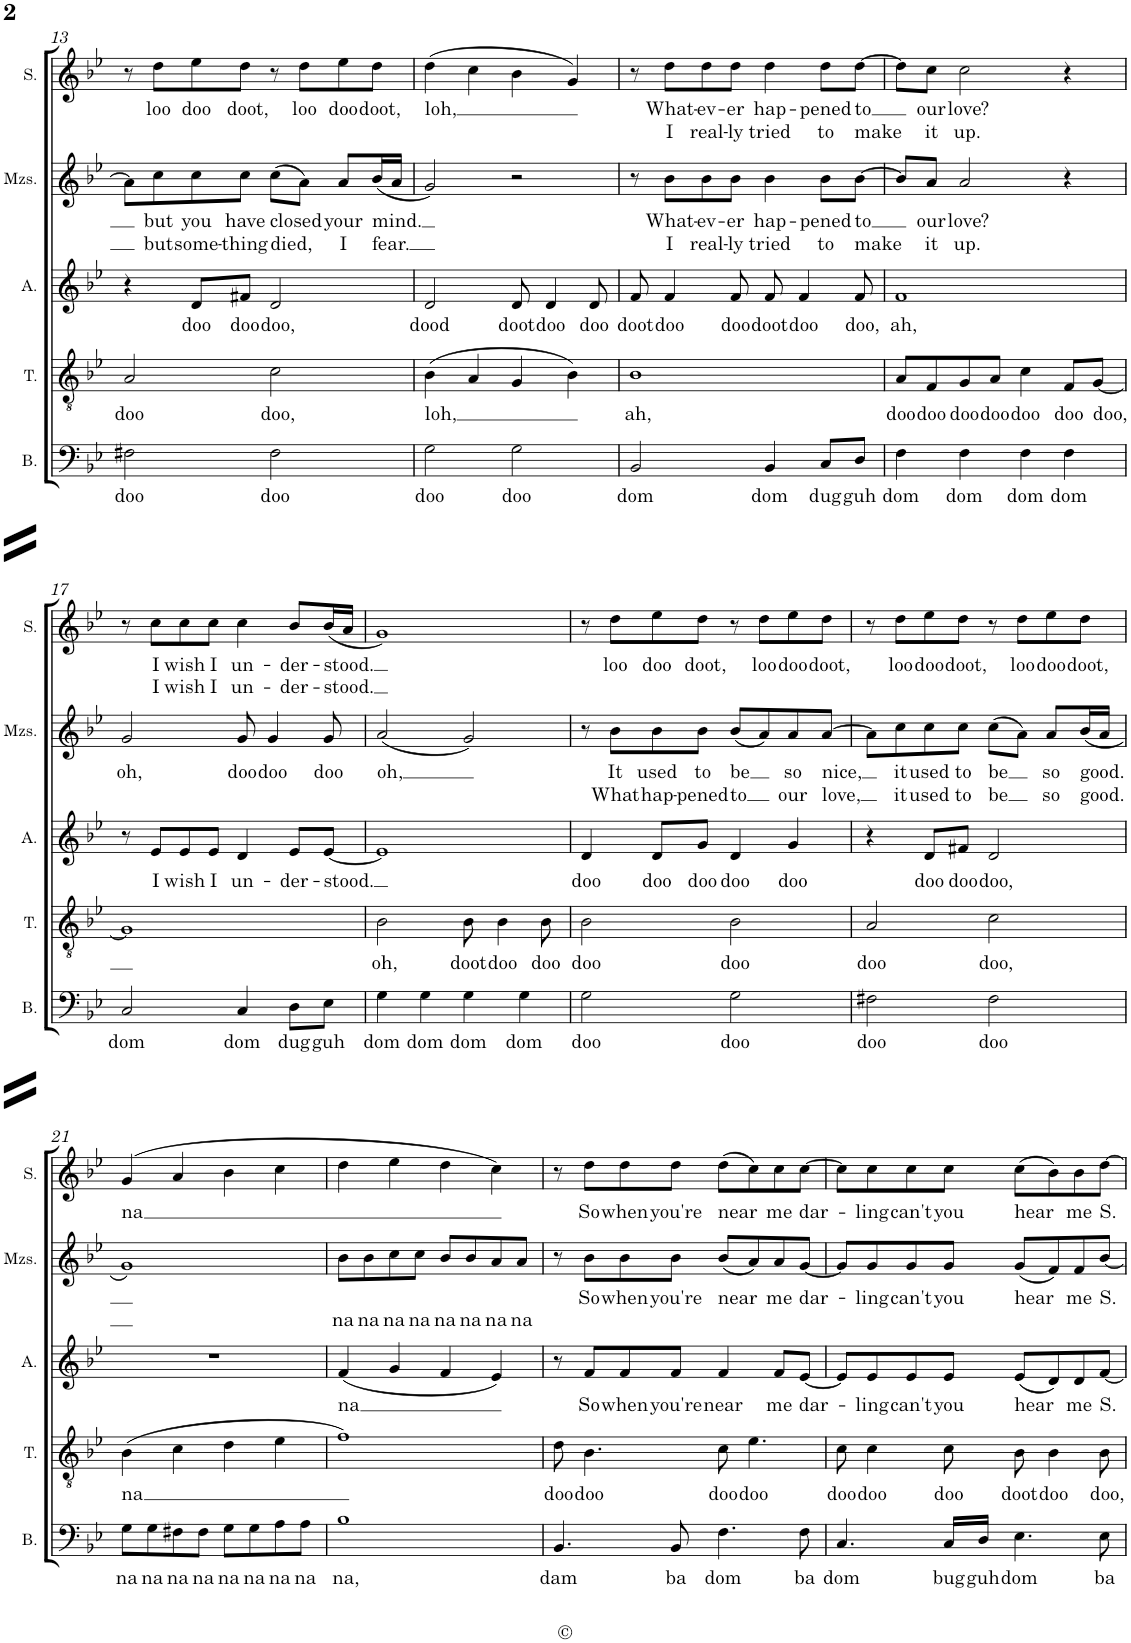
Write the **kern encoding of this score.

**kern	**text	**kern	**text	**kern	**text	**kern	**text	**text	**kern	**text	**text
*part5	*part5	*part4	*part4	*part3	*part3	*part2	*part2	*part2	*part1	*part1	*part1
*staff5	*staff5	*staff4	*staff4	*staff3	*staff3	*staff2	*staff2	*staff2	*staff1	*staff1	*staff1
*I"Bass	*	*I"Tenor	*	*I"Alto	*	*I"Mezzosopran	*	*	*I"Soprano	*	*
*I'B.	*	*I'T.	*	*I'A.	*	*I'Mzs.	*	*	*I'S.	*	*
!!LO:PB:g=z
*clefF4	*	*clefGv2	*	*clefG2	*	*clefG2	*	*	*clefG2	*	*
*k[b-e-]	*	*k[b-e-]	*	*k[b-e-]	*	*k[b-e-]	*	*	*k[b-e-]	*	*
*M4/4	*	*M4/4	*	*M4/4	*	*M4/4	*	*	*M4/4	*	*
*met(c)	*	*met(c)	*	*met(c)	*	*met(c)	*	*	*met(c)	*	*
=13	=13	=13	=13	=13	=13	=13	=13	=13	=13	=13	=13
!	!LO:LY:b	!	!LO:LY:b	!	!	!	!	!	!	!	!
2F#X\	doo	2A/	doo	4r	.	8a\L]	.	.	8r	.	.
!	!	!	!	!	!	!	!LO:LY:b	!LO:LY:b	!	!LO:LY:b	!
.	.	.	.	.	.	8cc\	but	but	8dd\L	loo	.
!	!	!	!	!	!LO:LY:b	!	!LO:LY:b	!LO:LY:b	!	!LO:LY:b	!
.	.	.	.	8d/L	doo	8cc\	you	some-	8ee-\	doo	.
!	!	!	!	!	!LO:LY:b	!	!LO:LY:b	!LO:LY:b	!	!LO:LY:b	!
.	.	.	.	8f#X/J	doo	8cc\J	have	-thing	8dd\J	doot,	.
!	!LO:LY:b	!	!LO:LY:b	!	!LO:LY:b	!	!LO:LY:b	!LO:LY:b	!	!	!
2F#\	doo	2c\	doo,	2d/	doo,	(8cc\L	closed	died,	8r	.	.
!	!	!	!	!	!	!	!	!	!	!LO:LY:b	!
.	.	.	.	.	.	8a\J)	.	.	8dd\L	loo	.
!	!	!	!	!	!	!	!LO:LY:b	!LO:LY:b	!	!LO:LY:b	!
.	.	.	.	.	.	8a/L	your	I	8ee-\	doo	.
!	!	!	!	!	!	!	!LO:LY:b	!LO:LY:b	!	!LO:LY:b	!
.	.	.	.	.	.	(16b-/L	mind.	fear.	8dd\J	doot,	.
.	.	.	.	.	.	16a/JJ	.	.	.	.	.
=14	=14	=14	=14	=14	=14	=14	=14	=14	=14	=14	=14
!	!LO:LY:b	!	!LO:LY:b	!	!LO:LY:b	!	!	!	!	!LO:LY:b	!
2G\	doo	(4B-\	loh,	2d/	dood	2g/)	.	.	(4dd\	loh,	.
.	.	4A/	.	.	.	.	.	.	4cc\	.	.
!	!LO:LY:b	!	!	!	!LO:LY:b	!	!	!	!	!	!
2G\	doo	4G/	.	8d/	doot	2r	.	.	4b-\	.	.
!	!	!	!	!	!LO:LY:b	!	!	!	!	!	!
.	.	.	.	4d/	doo	.	.	.	.	.	.
.	.	4B-\)	.	.	.	.	.	.	4g/)	.	.
!	!	!	!	!	!LO:LY:b	!	!	!	!	!	!
.	.	.	.	8d/	doo	.	.	.	.	.	.
=15	=15	=15	=15	=15	=15	=15	=15	=15	=15	=15	=15
!	!LO:LY:b	!	!LO:LY:b	!	!LO:LY:b	!	!	!	!	!	!
2BB-/	dom	1B-	ah,	8f/	doot	8r	.	.	8r	.	.
!	!	!	!	!	!LO:LY:b	!	!LO:LY:b	!LO:LY:b	!	!LO:LY:b	!LO:LY:b
.	.	.	.	4f/	doo	8b-\L	What-	I	8dd\L	What-	I
!	!	!	!	!	!	!	!LO:LY:b	!LO:LY:b	!	!LO:LY:b	!LO:LY:b
.	.	.	.	.	.	8b-\	-ev-	real-	8dd\	-ev-	real-
!	!	!	!	!	!LO:LY:b	!	!LO:LY:b	!LO:LY:b	!	!LO:LY:b	!LO:LY:b
.	.	.	.	8f/	doo	8b-\J	-er	-ly	8dd\J	-er	-ly
!	!LO:LY:b	!	!	!	!LO:LY:b	!	!LO:LY:b	!LO:LY:b	!	!LO:LY:b	!LO:LY:b
4BB-/	dom	.	.	8f/	doot	4b-\	hap-	tried	4dd\	hap-	tried
!	!	!	!	!	!LO:LY:b	!	!	!	!	!	!
.	.	.	.	4f/	doo	.	.	.	.	.	.
!	!LO:LY:b	!	!	!	!	!	!LO:LY:b	!LO:LY:b	!	!LO:LY:b	!LO:LY:b
8C/L	dug	.	.	.	.	8b-\L	-pened	to	8dd\L	-pened	to
!	!LO:LY:b	!	!	!	!LO:LY:b	!	!LO:LY:b	!LO:LY:b	!	!LO:LY:b	!LO:LY:b
8D/J	guh	.	.	8f/	doo,	[8b-\J	to	make	[8dd\J	to	make
=16	=16	=16	=16	=16	=16	=16	=16	=16	=16	=16	=16
!	!LO:LY:b	!	!LO:LY:b	!	!LO:LY:b	!	!	!	!	!	!
4F\	dom	8A/L	doo	1f	ah,	8b-/L]	.	.	8dd\L]	.	.
!	!	!	!LO:LY:b	!	!	!	!LO:LY:b	!LO:LY:b	!	!LO:LY:b	!LO:LY:b
.	.	8F/	doo	.	.	8a/J	our	it	8cc\J	our	it
!	!LO:LY:b	!	!LO:LY:b	!	!	!	!LO:LY:b	!LO:LY:b	!	!LO:LY:b	!LO:LY:b
4F\	dom	8G/	doo	.	.	2a/	love?	up.	2cc\	love?	up.
!	!	!	!LO:LY:b	!	!	!	!	!	!	!	!
.	.	8A/J	doo	.	.	.	.	.	.	.	.
!	!LO:LY:b	!	!LO:LY:b	!	!	!	!	!	!	!	!
4F\	dom	4c\	doo	.	.	.	.	.	.	.	.
!	!LO:LY:b	!	!LO:LY:b	!	!	!	!	!	!	!	!
4F\	dom	8F/L	doo	.	.	4r	.	.	4r	.	.
!	!	!	!LO:LY:b	!	!	!	!	!	!	!	!
.	.	[8G/J	doo,	.	.	.	.	.	.	.	.
!!LO:LB:g=z
=17	=17	=17	=17	=17	=17	=17	=17	=17	=17	=17	=17
!	!LO:LY:b	!	!	!	!	!	!LO:LY:b	!	!	!	!
2C/	dom	1G]	.	8r	.	2g/	oh,	.	8r	.	.
!	!	!	!	!	!LO:LY:b	!	!	!	!	!LO:LY:b	!LO:LY:b
.	.	.	.	8e-/L	I	.	.	.	8cc\L	I	I
!	!	!	!	!	!LO:LY:b	!	!	!	!	!LO:LY:b	!LO:LY:b
.	.	.	.	8e-/	wish	.	.	.	8cc\	wish	wish
!	!	!	!	!	!LO:LY:b	!	!	!	!	!LO:LY:b	!LO:LY:b
.	.	.	.	8e-/J	I	.	.	.	8cc\J	I	I
!	!LO:LY:b	!	!	!	!LO:LY:b	!	!LO:LY:b	!	!	!LO:LY:b	!LO:LY:b
4C/	dom	.	.	4d/	un-	8g/	doo	.	4cc\	un-	un-
!	!	!	!	!	!	!	!LO:LY:b	!	!	!	!
.	.	.	.	.	.	4g/	doo	.	.	.	.
!	!LO:LY:b	!	!	!	!LO:LY:b	!	!	!	!	!LO:LY:b	!LO:LY:b
8D\L	dug	.	.	8e-/L	-der-	.	.	.	8b-/L	-der-	-der-
!	!LO:LY:b	!	!	!	!LO:LY:b	!	!LO:LY:b	!	!	!LO:LY:b	!LO:LY:b
8E-\J	guh	.	.	[8e-/J	-stood.	8g/	doo	.	(16b-/L	-stood.	-stood.
.	.	.	.	.	.	.	.	.	16a/JJ	.	.
=18	=18	=18	=18	=18	=18	=18	=18	=18	=18	=18	=18
!	!LO:LY:b	!	!LO:LY:b	!	!	!	!LO:LY:b	!	!	!	!
4G\	dom	2B-\	oh,	1e-]	.	(2a/	oh,	.	1g)	.	.
!	!LO:LY:b	!	!	!	!	!	!	!	!	!	!
4G\	dom	.	.	.	.	.	.	.	.	.	.
!	!LO:LY:b	!	!LO:LY:b	!	!	!	!	!	!	!	!
4G\	dom	8B-\	doot	.	.	2g/)	.	.	.	.	.
!	!	!	!LO:LY:b	!	!	!	!	!	!	!	!
.	.	4B-\	doo	.	.	.	.	.	.	.	.
!	!LO:LY:b	!	!	!	!	!	!	!	!	!	!
4G\	dom	.	.	.	.	.	.	.	.	.	.
!	!	!	!LO:LY:b	!	!	!	!	!	!	!	!
.	.	8B-\	doo	.	.	.	.	.	.	.	.
=19	=19	=19	=19	=19	=19	=19	=19	=19	=19	=19	=19
!	!LO:LY:b	!	!LO:LY:b	!	!LO:LY:b	!	!	!	!	!	!
2G\	doo	2B-\	doo	4d/	doo	8r	.	.	8r	.	.
!	!	!	!	!	!	!	!LO:LY:b	!LO:LY:b	!	!LO:LY:b	!
.	.	.	.	.	.	8b-\L	It	What	8dd\L	loo	.
!	!	!	!	!	!LO:LY:b	!	!LO:LY:b	!LO:LY:b	!	!LO:LY:b	!
.	.	.	.	8d/L	doo	8b-\	used	hap-	8ee-\	doo	.
!	!	!	!	!	!LO:LY:b	!	!LO:LY:b	!LO:LY:b	!	!LO:LY:b	!
.	.	.	.	8g/J	doo	8b-\J	to	-pened	8dd\J	doot,	.
!	!LO:LY:b	!	!LO:LY:b	!	!LO:LY:b	!	!LO:LY:b	!LO:LY:b	!	!	!
2G\	doo	2B-\	doo	4d/	doo	(8b-/L	be	to	8r	.	.
!	!	!	!	!	!	!	!	!	!	!LO:LY:b	!
.	.	.	.	.	.	8a/)	.	.	8dd\L	loo	.
!	!	!	!	!	!LO:LY:b	!	!LO:LY:b	!LO:LY:b	!	!LO:LY:b	!
.	.	.	.	4g/	doo	8a/	so	our	8ee-\	doo	.
!	!	!	!	!	!	!	!LO:LY:b	!LO:LY:b	!	!LO:LY:b	!
.	.	.	.	.	.	[8a/J	nice,	love,	8dd\J	doot,	.
=20	=20	=20	=20	=20	=20	=20	=20	=20	=20	=20	=20
!	!LO:LY:b	!	!LO:LY:b	!	!	!	!	!	!	!	!
2F#X\	doo	2A/	doo	4r	.	8a\L]	.	.	8r	.	.
!	!	!	!	!	!	!	!LO:LY:b	!LO:LY:b	!	!LO:LY:b	!
.	.	.	.	.	.	8cc\	it	it	8dd\L	loo	.
!	!	!	!	!	!LO:LY:b	!	!LO:LY:b	!LO:LY:b	!	!LO:LY:b	!
.	.	.	.	8d/L	doo	8cc\	used	used	8ee-\	doo	.
!	!	!	!	!	!LO:LY:b	!	!LO:LY:b	!LO:LY:b	!	!LO:LY:b	!
.	.	.	.	8f#X/J	doo	8cc\J	to	to	8dd\J	doot,	.
!	!LO:LY:b	!	!LO:LY:b	!	!LO:LY:b	!	!LO:LY:b	!LO:LY:b	!	!	!
2F#\	doo	2c\	doo,	2d/	doo,	(8cc\L	be	be	8r	.	.
!	!	!	!	!	!	!	!	!	!	!LO:LY:b	!
.	.	.	.	.	.	8a\J)	.	.	8dd\L	loo	.
!	!	!	!	!	!	!	!LO:LY:b	!LO:LY:b	!	!LO:LY:b	!
.	.	.	.	.	.	8a/L	so	so	8ee-\	doo	.
!	!	!	!	!	!	!	!LO:LY:b	!LO:LY:b	!	!LO:LY:b	!
.	.	.	.	.	.	(16b-/L	good.	good.	8dd\J	doot,	.
.	.	.	.	.	.	16a/JJ	.	.	.	.	.
!!LO:LB:g=z
=21	=21	=21	=21	=21	=21	=21	=21	=21	=21	=21	=21
!	!LO:LY:b	!	!LO:LY:b	!	!	!	!	!	!	!LO:LY:b	!
8G\L	na	(4B-\	na	1r	.	1g)	.	.	(4g/	na	.
!	!LO:LY:b	!	!	!	!	!	!	!	!	!	!
8G\	na	.	.	.	.	.	.	.	.	.	.
!	!LO:LY:b	!	!	!	!	!	!	!	!	!	!
8F#X\	na	4c\	.	.	.	.	.	.	4a/	.	.
!	!LO:LY:b	!	!	!	!	!	!	!	!	!	!
8F#\J	na	.	.	.	.	.	.	.	.	.	.
!	!LO:LY:b	!	!	!	!	!	!	!	!	!	!
8G\L	na	4d\	.	.	.	.	.	.	4b-\	.	.
!	!LO:LY:b	!	!	!	!	!	!	!	!	!	!
8G\	na	.	.	.	.	.	.	.	.	.	.
!	!LO:LY:b	!	!	!	!	!	!	!	!	!	!
8A\	na	4e-\	.	.	.	.	.	.	4cc\	.	.
!	!LO:LY:b	!	!	!	!	!	!	!	!	!	!
8A\J	na	.	.	.	.	.	.	.	.	.	.
=22	=22	=22	=22	=22	=22	=22	=22	=22	=22	=22	=22
!	!LO:LY:b	!	!	!	!LO:LY:b	!	!	!LO:LY:b	!	!	!
1B-	na,	1f)	.	(4f/	na	8b-\L	.	na	4dd\	.	.
!	!	!	!	!	!	!	!	!LO:LY:b	!	!	!
.	.	.	.	.	.	8b-\	.	na	.	.	.
!	!	!	!	!	!	!	!	!LO:LY:b	!	!	!
.	.	.	.	4g/	.	8cc\	.	na	4ee-\	.	.
!	!	!	!	!	!	!	!	!LO:LY:b	!	!	!
.	.	.	.	.	.	8cc\J	.	na	.	.	.
!	!	!	!	!	!	!	!	!LO:LY:b	!	!	!
.	.	.	.	4f/	.	8b-/L	.	na	4dd\	.	.
!	!	!	!	!	!	!	!	!LO:LY:b	!	!	!
.	.	.	.	.	.	8b-/	.	na	.	.	.
!	!	!	!	!	!	!	!	!LO:LY:b	!	!	!
.	.	.	.	4e-/)	.	8a/	.	na	4cc\)	.	.
!	!	!	!	!	!	!	!	!LO:LY:b	!	!	!
.	.	.	.	.	.	8a/J	.	na	.	.	.
=23	=23	=23	=23	=23	=23	=23	=23	=23	=23	=23	=23
!	!LO:LY:b	!	!LO:LY:b	!	!	!	!	!	!	!	!
4.BB-/	dam	8d\	doo	8r	.	8r	.	.	8r	.	.
!	!	!	!LO:LY:b	!	!LO:LY:b	!	!LO:LY:b	!	!	!LO:LY:b	!
.	.	4.B-\	doo	8f/L	So	8b-\L	So	.	8dd\L	So	.
!	!	!	!	!	!LO:LY:b	!	!LO:LY:b	!	!	!LO:LY:b	!
.	.	.	.	8f/	when	8b-\	when	.	8dd\	when	.
!	!LO:LY:b	!	!	!	!LO:LY:b	!	!LO:LY:b	!	!	!LO:LY:b	!
8BB-/	ba	.	.	8f/J	you're	8b-\J	you're	.	8dd\J	you're	.
!	!LO:LY:b	!	!LO:LY:b	!	!LO:LY:b	!	!LO:LY:b	!	!	!LO:LY:b	!
4.F\	dom	8c\	doo	4f/	near	(8b-/L	near	.	(8dd\L	near	.
!	!	!	!LO:LY:b	!	!	!	!	!	!	!	!
.	.	4.e-\	doo	.	.	8a/)	.	.	8cc\)	.	.
!	!	!	!	!	!LO:LY:b	!	!LO:LY:b	!	!	!LO:LY:b	!
.	.	.	.	8f/L	me	8a/	me	.	8cc\	me	.
!	!LO:LY:b	!	!	!	!LO:LY:b	!	!LO:LY:b	!	!	!LO:LY:b	!
8F\	ba	.	.	[8e-/J	-dar-	[8g/J	-dar-	.	[8cc\J	-dar-	.
=24	=24	=24	=24	=24	=24	=24	=24	=24	=24	=24	=24
!	!LO:LY:b	!	!LO:LY:b	!	!	!	!	!	!	!	!
4.C/	dom	8c\	doo	8e-/L]	.	8g/L]	.	.	8cc\L]	.	.
!	!	!	!LO:LY:b	!	!LO:LY:b	!	!LO:LY:b	!	!	!LO:LY:b	!
.	.	4c\	doo	8e-/	-ling	8g/	-ling	.	8cc\	-ling	.
!	!	!	!	!	!LO:LY:b	!	!LO:LY:b	!	!	!LO:LY:b	!
.	.	.	.	8e-/	can't	8g/	can't	.	8cc\	can't	.
!	!LO:LY:b	!	!LO:LY:b	!	!LO:LY:b	!	!LO:LY:b	!	!	!LO:LY:b	!
16C/LL	bug	8c\	doo	8e-/J	you	8g/J	you	.	8cc\J	you	.
!	!LO:LY:b	!	!	!	!	!	!	!	!	!	!
16D/JJ	guh	.	.	.	.	.	.	.	.	.	.
!	!LO:LY:b	!	!LO:LY:b	!	!LO:LY:b	!	!LO:LY:b	!	!	!LO:LY:b	!
4.E-\	dom	8B-\	doot	(8e-/L	hear	(8g/L	hear	.	(8cc\L	hear	.
!	!	!	!LO:LY:b	!	!	!	!	!	!	!	!
.	.	4B-\	doo	8d/)	.	8f/)	.	.	8b-\)	.	.
!	!	!	!	!	!LO:LY:b	!	!LO:LY:b	!	!	!LO:LY:b	!
.	.	.	.	8d/	me	8f/	me	.	8b-\	me	.
!	!LO:LY:b	!	!LO:LY:b	!	!LO:LY:b	!	!LO:LY:b	!	!	!LO:LY:b	!
8E-\	ba	8B-\	doo,	[8f/J	S.	[8b-/J	S.	.	[8dd\J	S.	.
=	=	=	=	=	=	=	=	=	=	=	=
*-	*-	*-	*-	*-	*-	*-	*-	*-	*-	*-	*-
